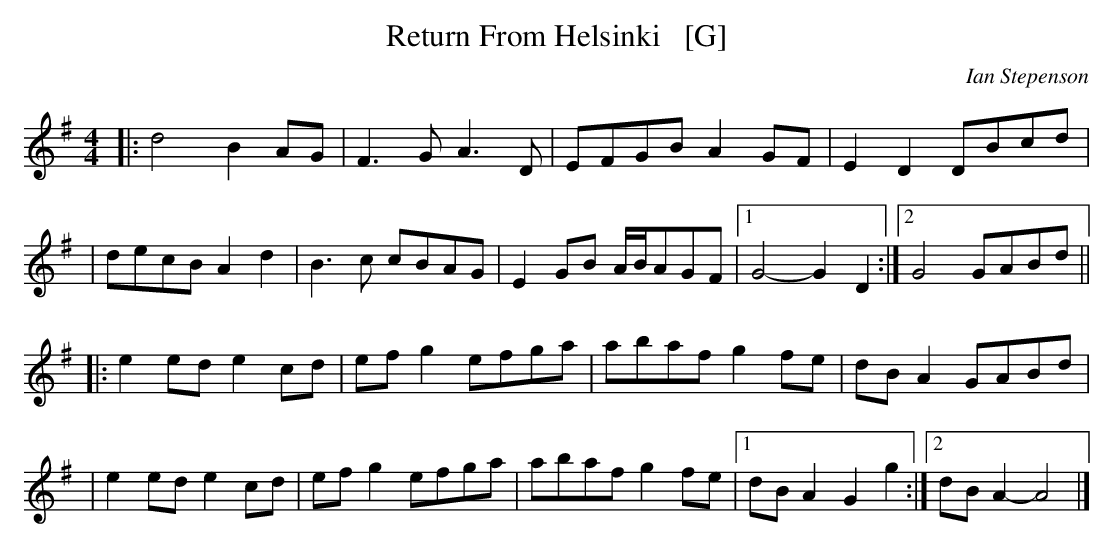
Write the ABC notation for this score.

X:1
T: Return From Helsinki   [G]
C: Ian Stepenson
M: 4/4
L: 1/8
K: G
|: d4 B2AG | F3G A3D | EFGB A2GF | E2D2 DBcd |\
|  decB A2d2 | B3c cBAG | E2GB A/B/AGF |1 G4- G2D2 :|2 G4 GABd ||
|: e2ed e2cd | efg2 efga | abaf g2fe | dBA2 GABd |\
|  e2ed e2cd | efg2 efga | abaf g2fe |1 dBA2 G2g2 :|2 dBA2- A4 |]
